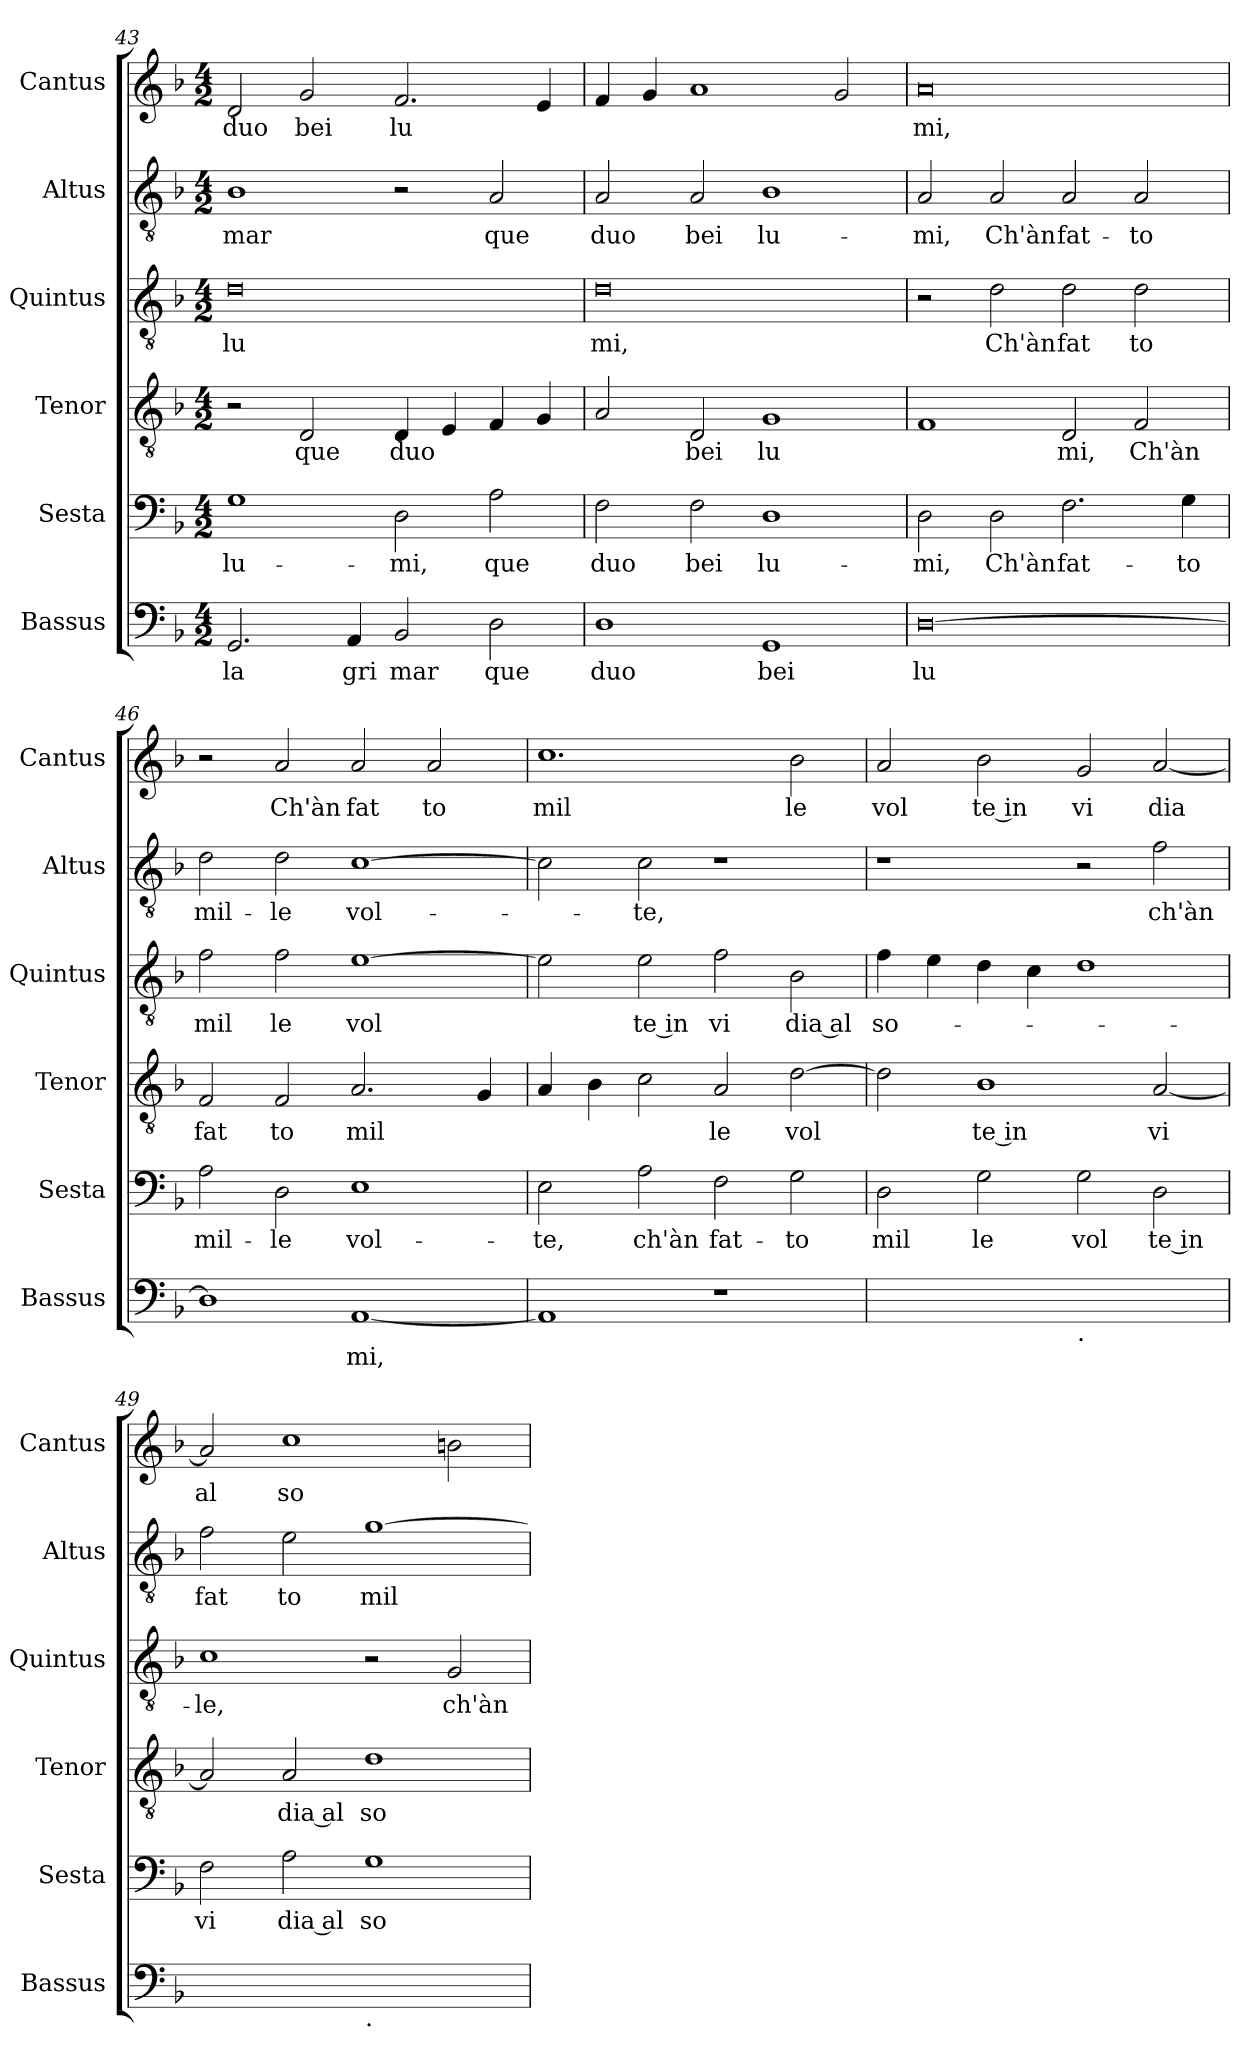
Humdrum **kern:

**kern	**text	**kern	**text	**kern	**text	**kern	**text	**kern	**text	**kern	**text
*part6	*part6	*part5	*part5	*part4	*part4	*part3	*part3	*part2	*part2	*part1	*part1
*staff6	*staff6	*staff5	*staff5	*staff4	*staff4	*staff3	*staff3	*staff2	*staff2	*staff1	*staff1
*I"Bassus	*	*I"Sesta	*	*I"Tenor	*	*I"Quintus	*	*I"Altus	*	*I"Cantus	*
*I'Bassus	*	*I'Sesta	*	*I'Tenor	*	*I'Quintus	*	*I'Altus	*	*I'Cantus	*
*clefF4	*	*clefF4	*	*clefGv2	*	*clefGv2	*	*clefGv2	*	*clefG2	*
*k[b-]	*	*k[b-]	*	*k[b-]	*	*k[b-]	*	*k[b-]	*	*k[b-]	*
*F:	*	*F:	*	*F:	*	*F:	*	*F:	*	*F:	*
*M4/2	*	*M4/2	*	*M4/2	*	*M4/2	*	*M4/2	*	*M4/2	*
=43	=43	=43	=43	=43	=43	=43	=43	=43	=43	=43	=43
2.GG/	la	1G	lu-	2r	.	0d	lu	1B-	-mar	2d/	duo
.	.	.	.	2D/	que	.	.	.	.	2g/	bei
4AA/	gri	.	.	.	.	.	.	.	.	.	.
2BB-/	mar	2D\	-mi,	4D/	duo	.	.	2r	.	2.f/	lu
.	.	.	.	4E/	.	.	.	.	.	.	.
2D\	que	2A\	que	4F/	.	.	.	2A/	que	.	.
.	.	.	.	4G/	.	.	.	.	.	4e/	.
=44	=44	=44	=44	=44	=44	=44	=44	=44	=44	=44	=44
1D	duo	2F\	duo	2A/	.	0d	mi,	2A/	duo	4f/	.
.	.	.	.	.	.	.	.	.	.	4g/	.
.	.	2F\	bei	2D/	bei	.	.	2A/	bei	1a	.
1GG	bei	1D	lu-	1G	lu	.	.	1B-	lu-	.	.
.	.	.	.	.	.	.	.	.	.	2g/	.
=45	=45	=45	=45	=45	=45	=45	=45	=45	=45	=45	=45
[0D	lu	2D\	-mi,	1F	.	2r	.	2A/	-mi,	0a	mi,
.	.	2D\	Ch'àn	.	.	2d\	Ch'àn	2A/	Ch'àn	.	.
.	.	2.F\	fat-	2D/	mi,	2d\	fat	2A/	fat-	.	.
.	.	.	.	2F/	Ch'àn	2d\	to	2A/	-to	.	.
.	.	4G\	-to	.	.	.	.	.	.	.	.
=46	=46	=46	=46	=46	=46	=46	=46	=46	=46	=46	=46
1D]	.	2A\	mil-	2F/	fat	2f\	mil	2d\	mil-	2r	.
.	.	2D\	-le	2F/	to	2f\	le	2d\	-le	2a/	Ch'àn
[1AA	mi,	1E	vol-	2.A/	mil	[1e	vol	[1c	vol-	2a/	fat
.	.	.	.	.	.	.	.	.	.	2a/	to
.	.	.	.	4G/	.	.	.	.	.	.	.
=47	=47	=47	=47	=47	=47	=47	=47	=47	=47	=47	=47
1AA]	.	2E\	-te,	4A/	.	2e\]	.	2c\]	.	1.cc	mil
.	.	.	.	4B-\	.	.	.	.	.	.	.
.	.	2A\	ch'àn	2c\	.	2e\	te in	2c\	-te,	.	.
1r	.	2F\	fat-	2A/	le	2f\	vi	1r	.	.	.
.	.	2G\	-to	[2d\	vol	2B-\	dia al	.	.	2b-\	le
=48	=48	=48	=48	=48	=48	=48	=48	=48	=48	=48	=48
*^	*	*	*	*	*	*	*	*	*	*	*
0ryy	1ryy	.	2D\	mil	2d\]	.	4f\	so-	1r	.	2a/	vol
.	.	.	.	.	.	.	4e\	.	.	.	.	.
.	.	.	2G\	le	1B-	te in	4d\	.	.	.	2b-\	te in
.	.	.	.	.	.	.	4c\	.	.	.	.	.
!	!LO:TX:b:t=.	!	!	!	!	!	!	!	!	!	!	!
.	1ryy	.	2G\	vol	.	.	1d	.	2r	.	2g/	vi
.	.	.	2D\	te in	[2A/	vi	.	.	2f\	ch'àn	[2a/	dia
=49	=49	=49	=49	=49	=49	=49	=49	=49	=49	=49	=49	=49
0ryy	1ryy	.	2F\	vi	2A/]	.	1c	-le,	2f\	fat	2a/]	al
.	.	.	2A\	dia al	2A/	dia al	.	.	2e\	to	1cc	so
!	!LO:TX:b:t=.	!	!	!	!	!	!	!	!	!	!	!
.	1ryy	.	1G	so	1d	so	2r	.	[1g	mil	.	.
.	.	.	.	.	.	.	2G/	ch'àn	.	.	2bn\	.
*v	*v	*	*	*	*	*	*	*	*	*	*	*
=	=	=	=	=	=	=	=	=	=	=	=
*-	*-	*-	*-	*-	*-	*-	*-	*-	*-	*-	*-
